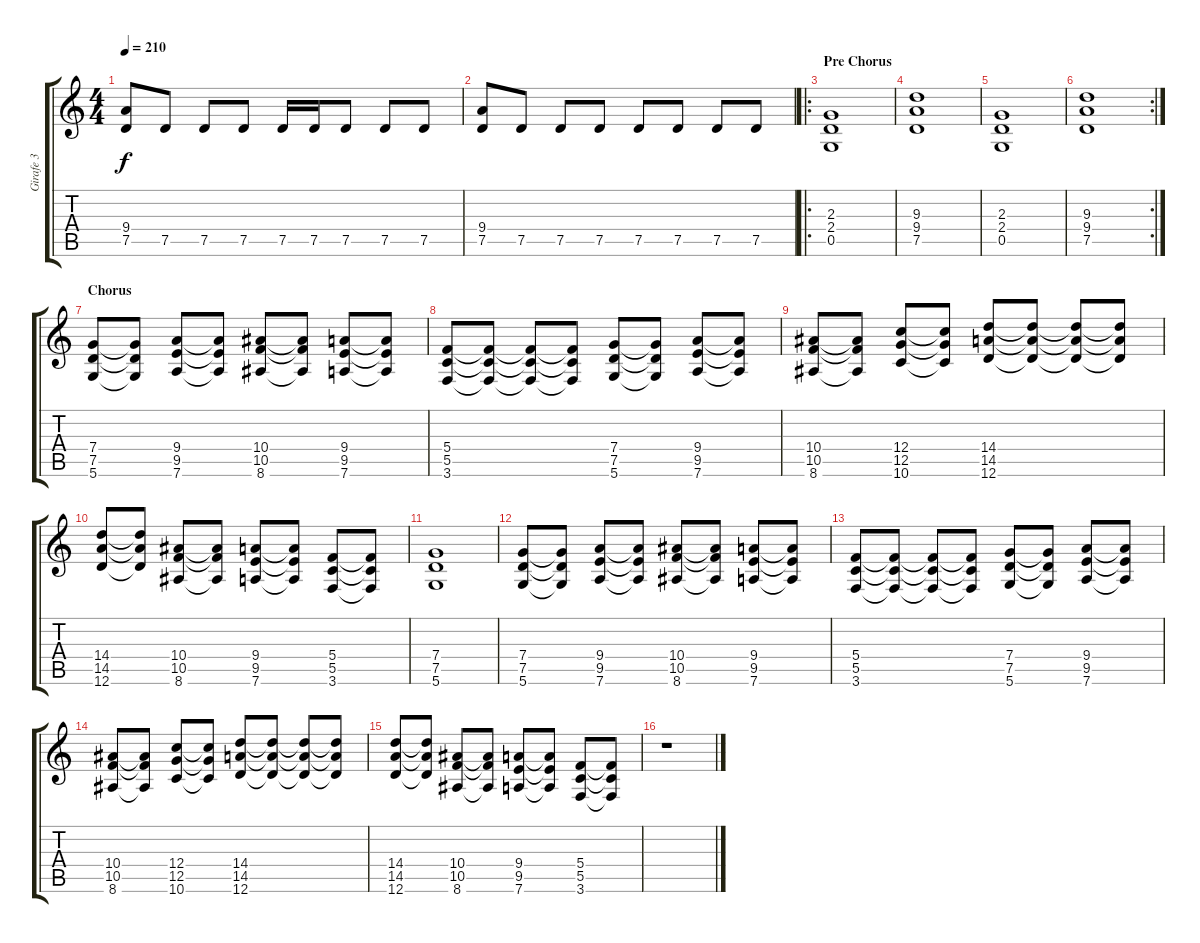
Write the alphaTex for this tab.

\track ("Girafe 3" "Girafe 3") {instrument distortionguitar}
\staff {score tabs}
\tuning (D4 A3 F3 C3 G2 D2) {hide}
\ts (4 4)
\tempo 210
\clef g2
\ks c
(9.4 7.5).8{dy f} 7.5.8 7.5.8 7.5.8 7.5.16 7.5.16 7.5.8 7.5.8 7.5.8 |
(9.4 7.5).8 7.5.8 7.5.8 7.5.8 7.5.8 7.5.8 7.5.8 7.5.8 |
\ro
\section ("" "Pre Chorus")
(2.3 2.4 0.5).1 |
(9.3 9.4 7.5).1 |
(2.3 2.4 0.5).1 |
\rc 2
(9.3 9.4 7.5).1 |
\section ("" "Chorus")
(7.4 7.5 5.6).8 (7.4{t} 7.5{t} 5.6{t}).8 (9.4 9.5 7.6).8 (9.4{t} 9.5{t} 7.6{t}).8 (10.4 10.5 8.6).8 (10.4{t} 10.5{t} 8.6{t}).8 (9.4 9.5 7.6).8 (9.4{t} 9.5{t} 7.6{t}).8 |
(5.4 5.5 3.6).8 (5.4{t} 5.5{t} 3.6{t}).8 (5.4{t} 5.5{t} 3.6{t}).8 (5.4{t} 5.5{t} 3.6{t}).8 (7.4 7.5 5.6).8 (7.4{t} 7.5{t} 5.6{t}).8 (9.4 9.5 7.6).8 (9.4{t} 9.5{t} 7.6{t}).8 |
(10.4 10.5 8.6).8 (10.4{t} 10.5{t} 8.6{t}).8 (12.4 12.5 10.6).8 (12.4{t} 12.5{t} 10.6{t}).8 (14.4 14.5 12.6).8 (14.4{t} 14.5{t} 12.6{t}).8 (14.4{t} 14.5{t} 12.6{t}).8 (14.4{t} 14.5{t} 12.6{t}).8 |
(14.4 14.5 12.6).8 (14.4{t} 14.5{t} 12.6{t}).8 (10.4 10.5 8.6).8 (10.4{t} 10.5{t} 8.6{t}).8 (9.4 9.5 7.6).8 (9.4{t} 9.5{t} 7.6{t}).8 (5.4 5.5 3.6).8 (5.4{t} 5.5{t} 3.6{t}).8 |
(7.4 7.5 5.6).1 |
(7.4 7.5 5.6).8 (7.4{t} 7.5{t} 5.6{t}).8 (9.4 9.5 7.6).8 (9.4{t} 9.5{t} 7.6{t}).8 (10.4 10.5 8.6).8 (10.4{t} 10.5{t} 8.6{t}).8 (9.4 9.5 7.6).8 (9.4{t} 9.5{t} 7.6{t}).8 |
(5.4 5.5 3.6).8 (5.4{t} 5.5{t} 3.6{t}).8 (5.4{t} 5.5{t} 3.6{t}).8 (5.4{t} 5.5{t} 3.6{t}).8 (7.4 7.5 5.6).8 (7.4{t} 7.5{t} 5.6{t}).8 (9.4 9.5 7.6).8 (9.4{t} 9.5{t} 7.6{t}).8 |
(10.4 10.5 8.6).8 (10.4{t} 10.5{t} 8.6{t}).8 (12.4 12.5 10.6).8 (12.4{t} 12.5{t} 10.6{t}).8 (14.4 14.5 12.6).8 (14.4{t} 14.5{t} 12.6{t}).8 (14.4{t} 14.5{t} 12.6{t}).8 (14.4{t} 14.5{t} 12.6{t}).8 |
(14.4 14.5 12.6).8 (14.4{t} 14.5{t} 12.6{t}).8 (10.4 10.5 8.6).8 (10.4{t} 10.5{t} 8.6{t}).8 (9.4 9.5 7.6).8 (9.4{t} 9.5{t} 7.6{t}).8 (5.4 5.5 3.6).8 (5.4{t} 5.5{t} 3.6{t}).8 |
r.1
